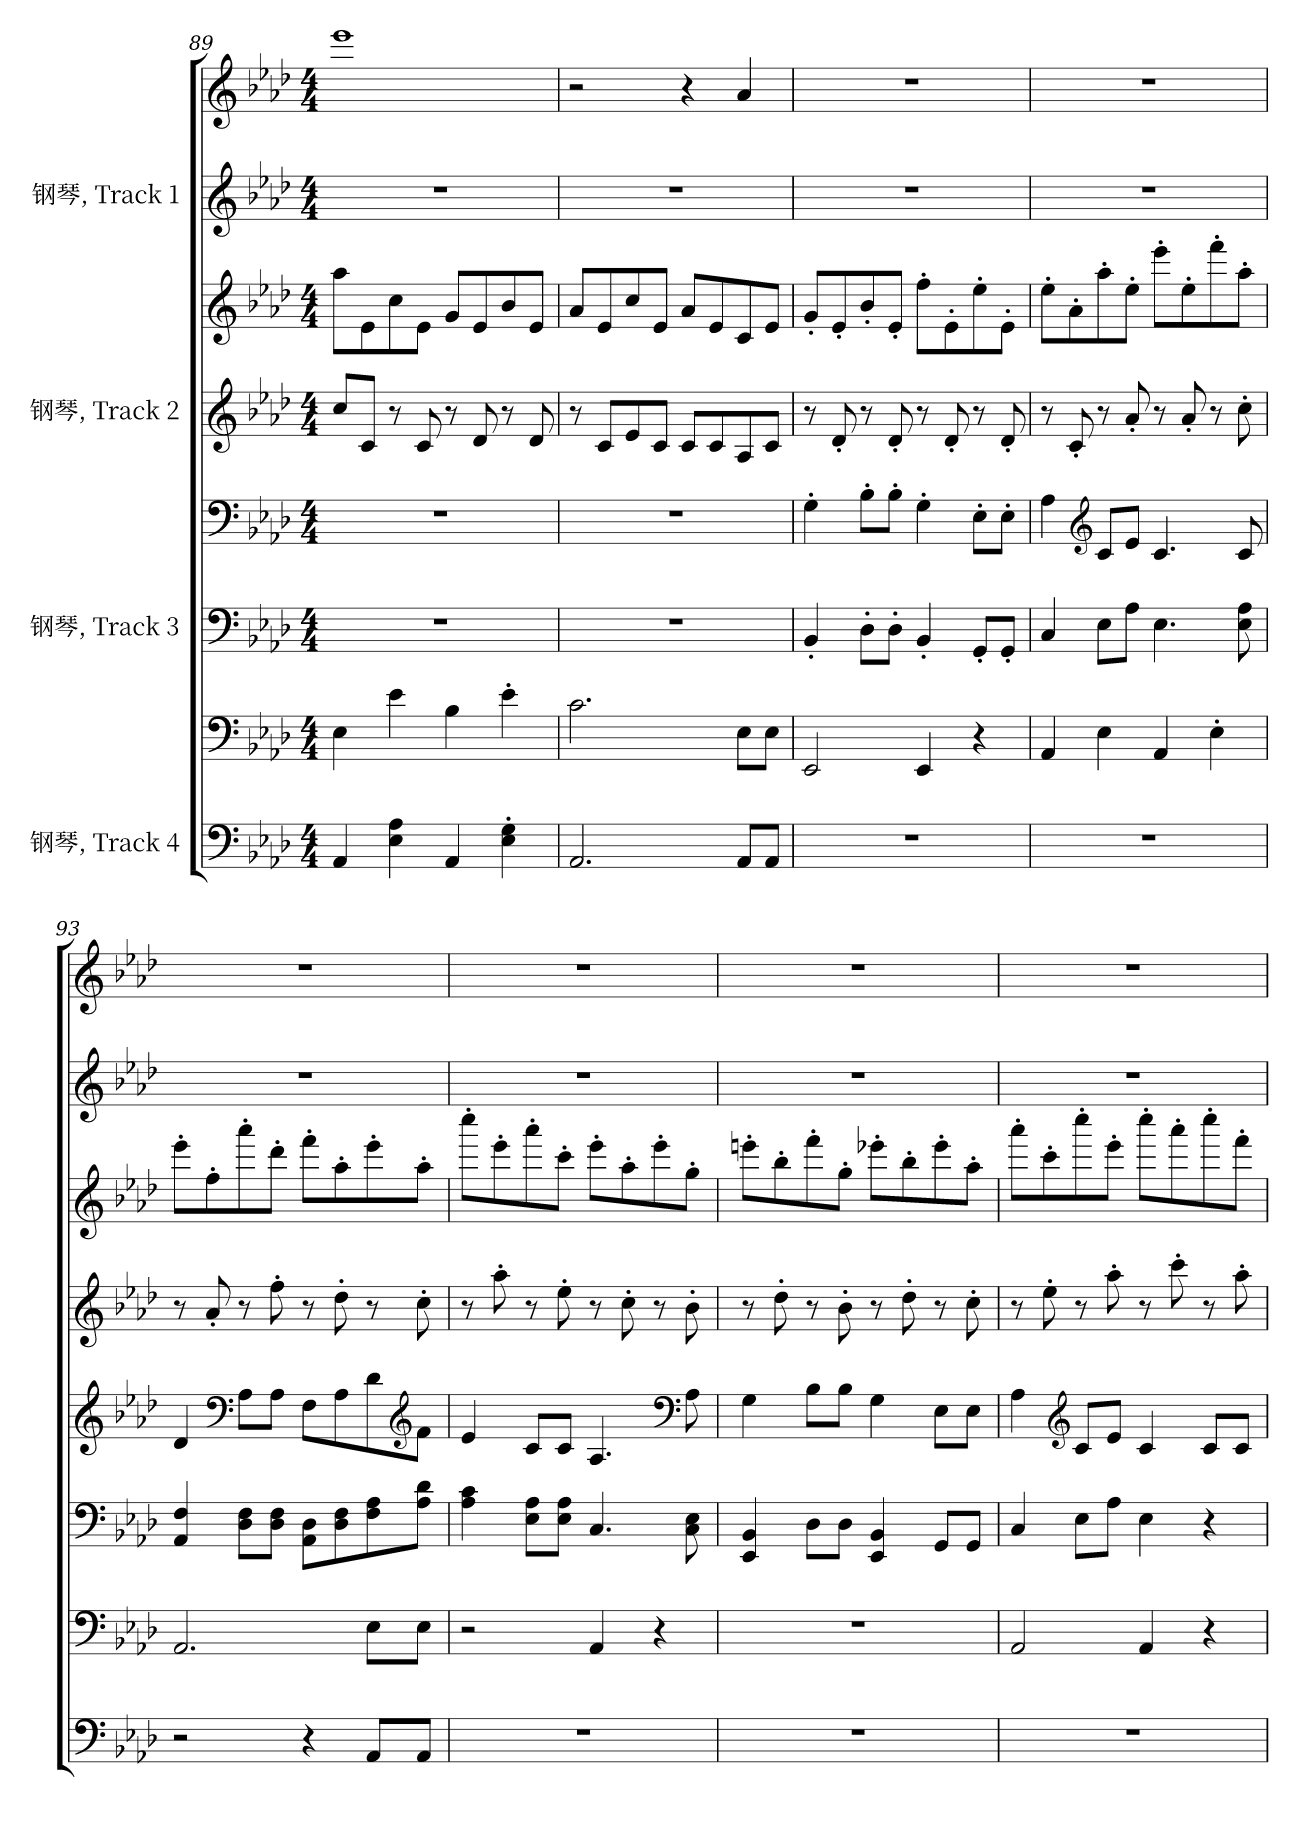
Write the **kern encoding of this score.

**kern	**kern	**kern	**kern	**kern	**kern	**kern	**kern
*part4	*part4	*part3	*part3	*part2	*part2	*part1	*part1
*staff8	*staff7	*staff6	*staff5	*staff4	*staff3	*staff2	*staff1
*I"钢琴, Track 4	*	*I"钢琴, Track 3	*	*I"钢琴, Track 2	*	*I"钢琴, Track 1	*
*clefF4	*clefF4	*clefF4	*clefF4	*clefG2	*clefG2	*clefG2	*clefG2
*k[b-e-a-d-]	*k[b-e-a-d-]	*k[b-e-a-d-]	*k[b-e-a-d-]	*k[b-e-a-d-]	*k[b-e-a-d-]	*k[b-e-a-d-]	*k[b-e-a-d-]
*M4/4	*M4/4	*M4/4	*M4/4	*M4/4	*M4/4	*M4/4	*M4/4
=89	=89	=89	=89	=89	=89	=89	=89
4AA-/	4E-\	1r	1r	8cc/L	8aa-\L	1r	1eee-
.	.	.	.	8c/J	8e-\	.	.
4E-\ 4A-\	4e-\	.	.	8r	8cc\	.	.
.	.	.	.	8c/	8e-\J	.	.
4AA-/	4B-\	.	.	8r	8g/L	.	.
.	.	.	.	8d-/	8e-/	.	.
4E-\' 4G\'	4e-'\	.	.	8r	8b-/	.	.
.	.	.	.	8d-/	8e-/J	.	.
=90	=90	=90	=90	=90	=90	=90	=90
2.AA-/	2.c\	1r	1r	8r	8a-/L	1r	2r
.	.	.	.	8c/L	8e-/	.	.
.	.	.	.	8e-/	8cc/	.	.
.	.	.	.	8c/J	8e-/J	.	.
.	.	.	.	8c/L	8a-/L	.	4r
.	.	.	.	8c/	8e-/	.	.
8AA-/L	8E-\L	.	.	8A-/	8c/	.	4a-/
8AA-/J	8E-\J	.	.	8c/J	8e-/J	.	.
!!LO:PB:g=z
=91	=91	=91	=91	=91	=91	=91	=91
1r	2EE-/	4BB-'/	4G'\	8r	8g'/L	1r	1r
.	.	.	.	8d-'/	8e-'/	.	.
.	.	8D-'\L	8B-'\L	8r	8b-'/	.	.
.	.	8D-'\J	8B-'\J	8d-'/	8e-'/J	.	.
.	4EE-/	4BB-'/	4G'\	8r	8ff'\L	.	.
.	.	.	.	8d-'/	8e-'\	.	.
.	4r	8GG'/L	8E-'\L	8r	8ee-'\	.	.
.	.	8GG'/J	8E-'\J	8d-'/	8e-'\J	.	.
=92	=92	=92	=92	=92	=92	=92	=92
1r	4AA-/	4C/	4A-\	8r	8ee-'\L	1r	1r
.	.	.	.	8c'/	8a-'\	.	.
*	*	*	*clefG2	*	*	*	*
.	4E-\	8E-\L	8c/L	8r	8aa-'\	.	.
.	.	8A-\J	8e-/J	8a-'/	8ee-'\J	.	.
.	4AA-/	4.E-\	4.c/	8r	8eee-'\L	.	.
.	.	.	.	8a-'/	8ee-'\	.	.
.	4E-'\	.	.	8r	8fff'\	.	.
.	.	8E-\ 8A-\	8c/	8cc'\	8aa-'\J	.	.
=93	=93	=93	=93	=93	=93	=93	=93
2r	2.AA-/	4AA-/ 4F/	4d-/	8r	8eee-'\L	1r	1r
.	.	.	.	8a-'/	8ff'\	.	.
*	*	*	*clefF4	*	*	*	*
.	.	8D-\ 8F\L	8A-\L	8r	8aaa-'\	.	.
.	.	8D-\ 8F\J	8A-\J	8ff'\	8ddd-'\J	.	.
4r	.	8AA-\ 8D-\L	8F\L	8r	8fff'\L	.	.
.	.	8D-\ 8F\	8A-\	8dd-'\	8aa-'\	.	.
8AA-/L	8E-\L	8F\ 8A-\	8d-\	8r	8eee-'\	.	.
*	*	*	*clefG2	*	*	*	*
8AA-/J	8E-\J	8A-\ 8d-\J	8f\J	8cc'\	8aa-'\J	.	.
!!LO:PB:g=z
=94	=94	=94	=94	=94	=94	=94	=94
1r	2r	4A-\ 4c\	4e-/	8r	8cccc'\L	1r	1r
.	.	.	.	8aa-'\	8eee-'\	.	.
.	.	8E-\ 8A-\L	8c/L	8r	8aaa-'\	.	.
.	.	8E-\ 8A-\J	8c/J	8ee-'\	8ccc'\J	.	.
.	4AA-/	4.C/	4.A-/	8r	8eee-'\L	.	.
.	.	.	.	8cc'\	8aa-'\	.	.
.	4r	.	.	8r	8eee-'\	.	.
*	*	*	*clefF4	*	*	*	*
.	.	8C\ 8E-\	8A-\	8b-'\	8gg'\J	.	.
=95	=95	=95	=95	=95	=95	=95	=95
1r	1r	4EE-/ 4BB-/	4G\	8r	8eeen'\L	1r	1r
.	.	.	.	8dd-'\	8bb-'\	.	.
.	.	8D-\L	8B-\L	8r	8fff'\	.	.
.	.	8D-\J	8B-\J	8b-'\	8gg'\J	.	.
.	.	4EE-/ 4BB-/	4G\	8r	8eee-X'\L	.	.
.	.	.	.	8dd-'\	8bb-'\	.	.
.	.	8GG/L	8E-\L	8r	8eee-'\	.	.
.	.	8GG/J	8E-\J	8cc'\	8aa-'\J	.	.
=96	=96	=96	=96	=96	=96	=96	=96
1r	2AA-/	4C/	4A-\	8r	8aaa-'\L	1r	1r
.	.	.	.	8ee-'\	8ccc'\	.	.
*	*	*	*clefG2	*	*	*	*
.	.	8E-\L	8c/L	8r	8cccc'\	.	.
.	.	8A-\J	8e-/J	8aa-'\	8eee-'\J	.	.
.	4AA-/	4E-\	4c/	8r	8cccc'\L	.	.
.	.	.	.	8ccc'\	8aaa-'\	.	.
.	4r	4r	8c/L	8r	8cccc'\	.	.
.	.	.	8c/J	8aa-'\	8fff'\J	.	.
=	=	=	=	=	=	=	=
*-	*-	*-	*-	*-	*-	*-	*-
